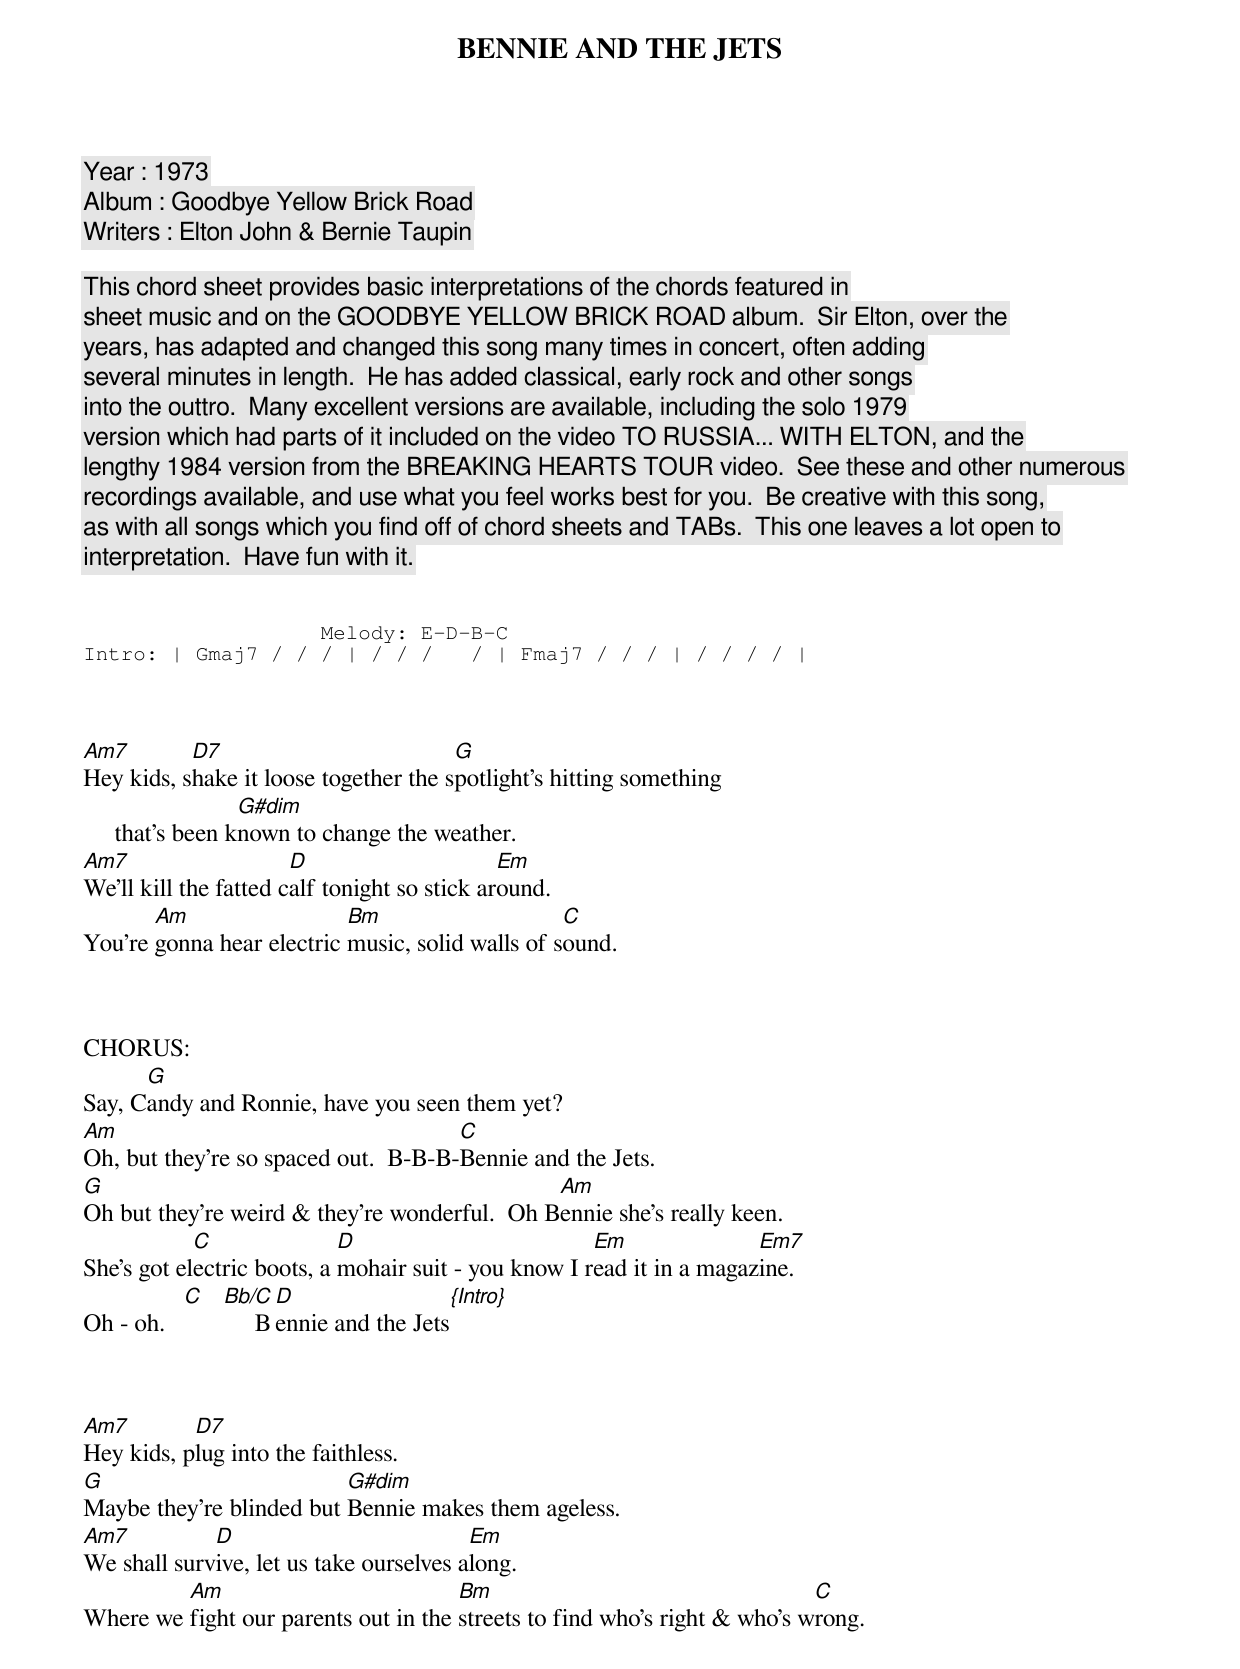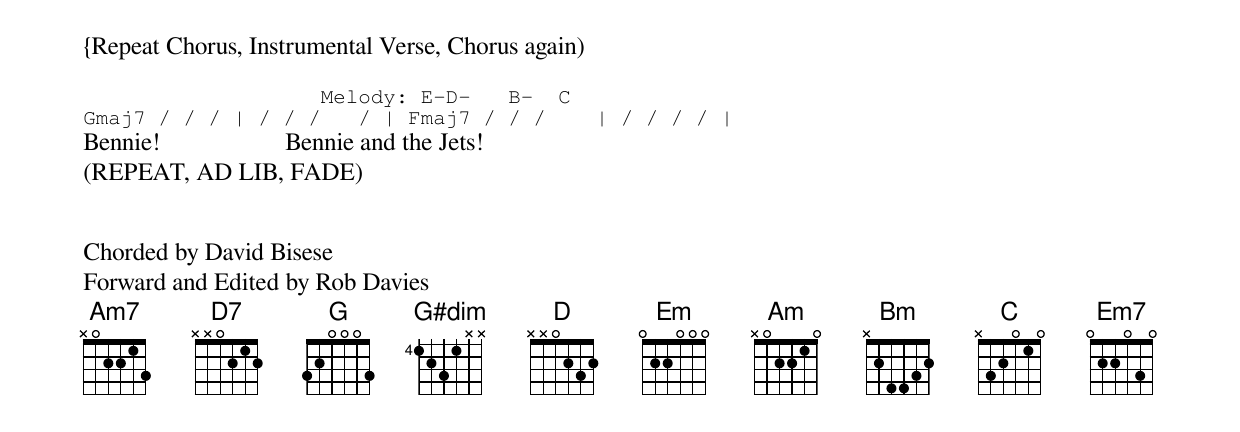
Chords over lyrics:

BENNIE AND THE JETS

   Year : 1973
  Album : Goodbye Yellow Brick Road
Writers : Elton John & Bernie Taupin

This chord sheet provides basic interpretations of the chords featured in
sheet music and on the GOODBYE YELLOW BRICK ROAD album.  Sir Elton, over the
years, has adapted and changed this song many times in concert, often adding
several minutes in length.  He has added classical, early rock and other songs
into the outtro.  Many excellent versions are available, including the solo 1979
version which had parts of it included on the video TO RUSSIA... WITH ELTON, and the
lengthy 1984 version from the BREAKING HEARTS TOUR video.  See these and other numerous
recordings available, and use what you feel works best for you.  Be creative with this song,
as with all songs which you find off of chord sheets and TABs.  This one leaves a lot open to
interpretation.  Have fun with it.


                   Melody: E-D-B-C
Intro: | Gmaj7 / / / | / / /   / | Fmaj7 / / / | / / / / |



Am7        D7                          G
Hey kids, shake it loose together the spotlight's hitting something
                  G#dim
     that's been known to change the weather.
Am7                    D                      Em
We'll kill the fatted calf tonight so stick around.
       Am                  Bm                     C
You're gonna hear electric music, solid walls of sound.



CHORUS:
      G
Say, Candy and Ronnie, have you seen them yet?
Am                                    C
Oh, but they're so spaced out.  B-B-B-Bennie and the Jets.
G                                              Am
Oh but they're weird & they're wonderful.  Oh Bennie she's really keen.
            C               D                         Em               Em7
She's got electric boots, a mohair suit - you know I read it in a magazine.
           C  Bb/C  D                     {Intro}
Oh - oh.           Bennie and the Jets



Am7        D7
Hey kids, plug into the faithless.
G                         G#dim
Maybe they're blinded but Bennie makes them ageless.
Am7          D                           Em
We shall survive, let us take ourselves along.
         Am                           Bm                                   C
Where we fight our parents out in the streets to find who's right & who's wrong.


{Repeat Chorus, Instrumental Verse, Chorus again)

                   Melody: E-D-   B-  C
Gmaj7 / / / | / / /   / | Fmaj7 / / /    | / / / / |
Bennie!                    Bennie and the Jets!
(REPEAT, AD LIB, FADE)


Chorded by David Bisese
Forward and Edited by Rob Davies
